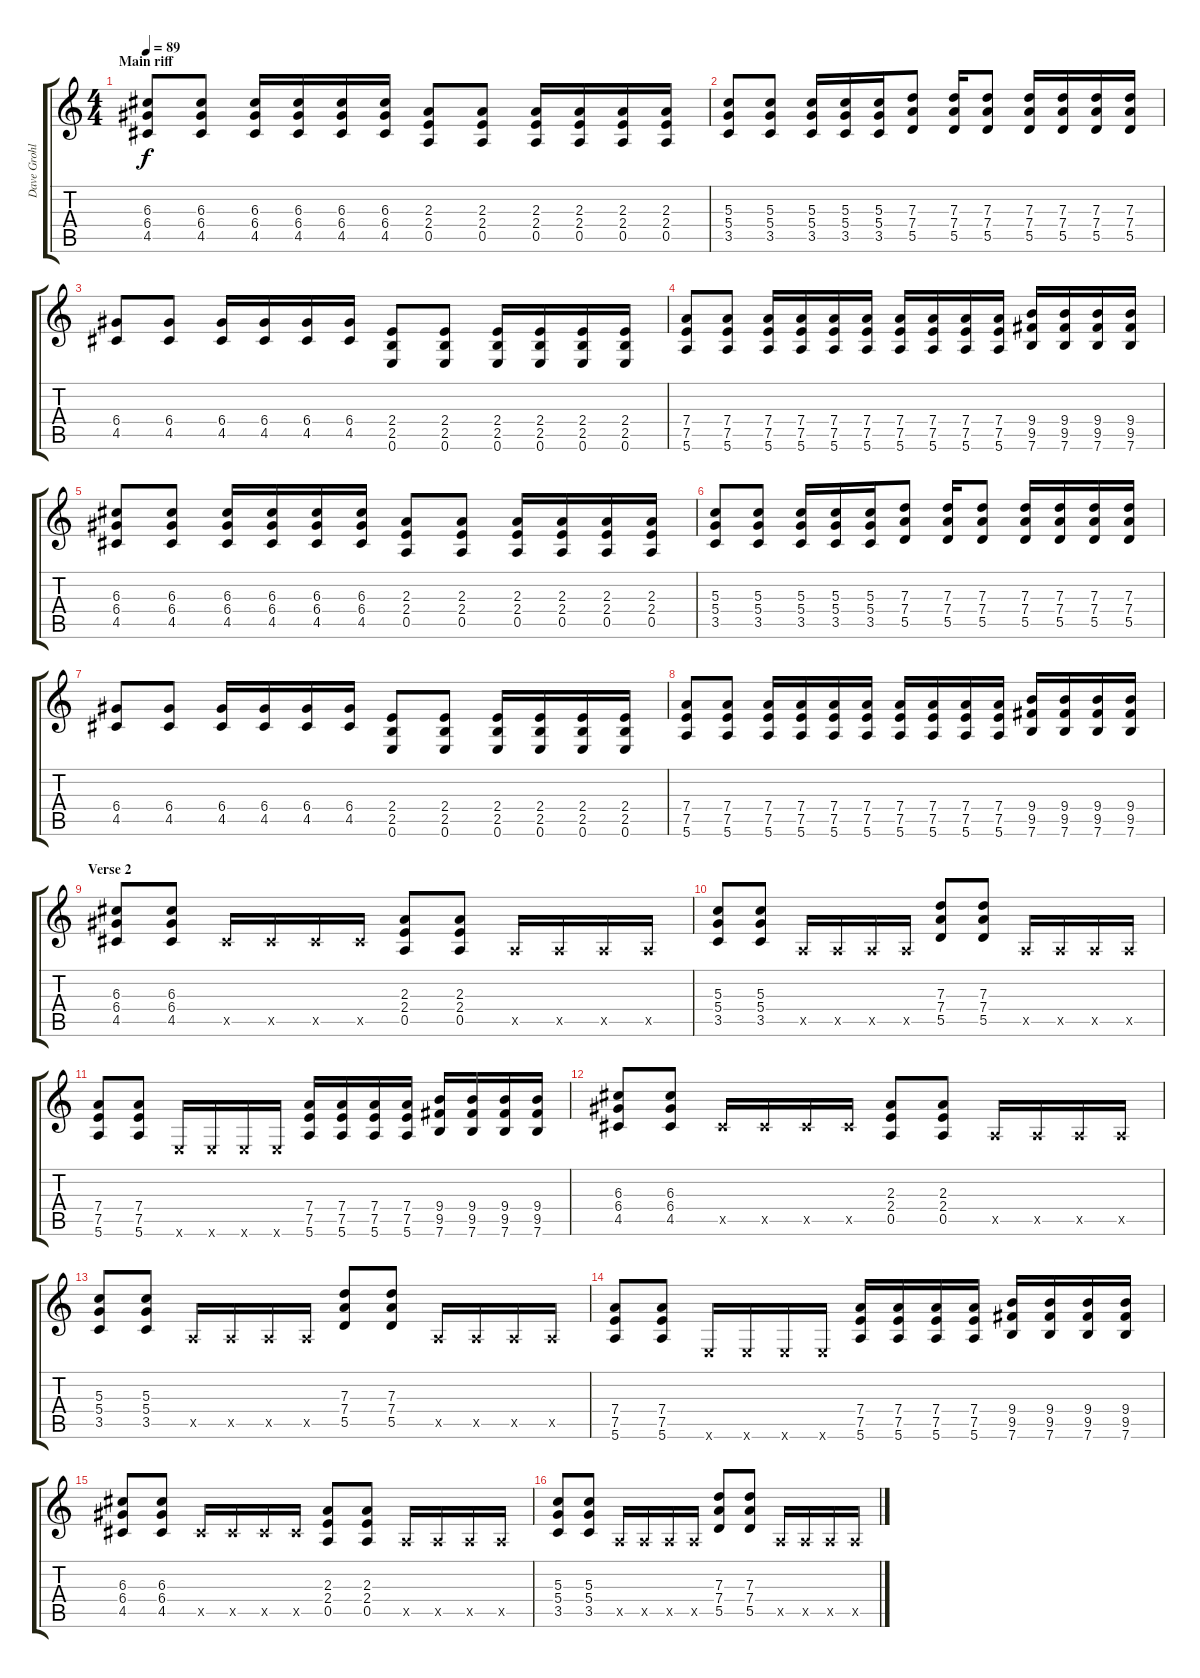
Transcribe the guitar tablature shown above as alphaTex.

\track ("Dave Grohl (Guitar)" "Dave Grohl") {instrument overdrivenguitar}
\staff {score tabs}
\tuning (E4 B3 G3 D3 A2 E2) {hide}
\ts (4 4)
\section ("" "Main riff")
\tempo 89
\clef g2
\ks c
(6.3 6.4 4.5).8{dy f} (6.3 6.4 4.5).8 (6.3 6.4 4.5).16 (6.3 6.4 4.5).16 (6.3 6.4 4.5).16 (6.3 6.4 4.5).16 (2.3 2.4 0.5).8 (2.3 2.4 0.5).8 (2.3 2.4 0.5).16 (2.3 2.4 0.5).16 (2.3 2.4 0.5).16 (2.3 2.4 0.5).16 |
(5.3 5.4 3.5).8 (5.3 5.4 3.5).8 (5.3 5.4 3.5).16 (5.3 5.4 3.5).16 (5.3 5.4 3.5).16 (7.3 7.4 5.5).8 (7.3 7.4 5.5).16 (7.3 7.4 5.5).8 (7.3 7.4 5.5).16 (7.3 7.4 5.5).16 (7.3 7.4 5.5).16 (7.3 7.4 5.5).16 |
(6.4 4.5).8 (6.4 4.5).8 (6.4 4.5).16 (6.4 4.5).16 (6.4 4.5).16 (6.4 4.5).16 (2.4 2.5 0.6).8 (2.4 2.5 0.6).8 (2.4 2.5 0.6).16 (2.4 2.5 0.6).16 (2.4 2.5 0.6).16 (2.4 2.5 0.6).16 |
(7.4 7.5 5.6).8 (7.4 7.5 5.6).8 (7.4 7.5 5.6).16 (7.4 7.5 5.6).16 (7.4 7.5 5.6).16 (7.4 7.5 5.6).16 (7.4 7.5 5.6).16 (7.4 7.5 5.6).16 (7.4 7.5 5.6).16 (7.4 7.5 5.6).16 (9.4 9.5 7.6).16 (9.4 9.5 7.6).16 (9.4 9.5 7.6).16 (9.4 9.5 7.6).16 |
(6.3 6.4 4.5).8 (6.3 6.4 4.5).8 (6.3 6.4 4.5).16 (6.3 6.4 4.5).16 (6.3 6.4 4.5).16 (6.3 6.4 4.5).16 (2.3 2.4 0.5).8 (2.3 2.4 0.5).8 (2.3 2.4 0.5).16 (2.3 2.4 0.5).16 (2.3 2.4 0.5).16 (2.3 2.4 0.5).16 |
(5.3 5.4 3.5).8 (5.3 5.4 3.5).8 (5.3 5.4 3.5).16 (5.3 5.4 3.5).16 (5.3 5.4 3.5).16 (7.3 7.4 5.5).8 (7.3 7.4 5.5).16 (7.3 7.4 5.5).8 (7.3 7.4 5.5).16 (7.3 7.4 5.5).16 (7.3 7.4 5.5).16 (7.3 7.4 5.5).16 |
(6.4 4.5).8 (6.4 4.5).8 (6.4 4.5).16 (6.4 4.5).16 (6.4 4.5).16 (6.4 4.5).16 (2.4 2.5 0.6).8 (2.4 2.5 0.6).8 (2.4 2.5 0.6).16 (2.4 2.5 0.6).16 (2.4 2.5 0.6).16 (2.4 2.5 0.6).16 |
(7.4 7.5 5.6).8 (7.4 7.5 5.6).8 (7.4 7.5 5.6).16 (7.4 7.5 5.6).16 (7.4 7.5 5.6).16 (7.4 7.5 5.6).16 (7.4 7.5 5.6).16 (7.4 7.5 5.6).16 (7.4 7.5 5.6).16 (7.4 7.5 5.6).16 (9.4 9.5 7.6).16 (9.4 9.5 7.6).16 (9.4 9.5 7.6).16 (9.4 9.5 7.6).16 |
\section ("" "Verse 2")
(6.3 6.4 4.5).8 (6.3 6.4 4.5).8 4.5{x}.16 4.5{x}.16 4.5{x}.16 4.5{x}.16 (2.3 2.4 0.5).8 (2.3 2.4 0.5).8 0.5{x}.16 0.5{x}.16 0.5{x}.16 0.5{x}.16 |
(5.3 5.4 3.5).8 (5.3 5.4 3.5).8 0.5{x}.16 0.5{x}.16 0.5{x}.16 0.5{x}.16 (7.3 7.4 5.5).8 (7.3 7.4 5.5).8 0.5{x}.16 0.5{x}.16 0.5{x}.16 0.5{x}.16 |
(7.4 7.5 5.6).8 (7.4 7.5 5.6).8 0.6{x}.16 0.6{x}.16 0.6{x}.16 0.6{x}.16 (7.4 7.5 5.6).16 (7.4 7.5 5.6).16 (7.4 7.5 5.6).16 (7.4 7.5 5.6).16 (9.4 9.5 7.6).16 (9.4 9.5 7.6).16 (9.4 9.5 7.6).16 (9.4 9.5 7.6).16 |
(6.3 6.4 4.5).8 (6.3 6.4 4.5).8 4.5{x}.16 4.5{x}.16 4.5{x}.16 4.5{x}.16 (2.3 2.4 0.5).8 (2.3 2.4 0.5).8 0.5{x}.16 0.5{x}.16 0.5{x}.16 0.5{x}.16 |
(5.3 5.4 3.5).8 (5.3 5.4 3.5).8 0.5{x}.16 0.5{x}.16 0.5{x}.16 0.5{x}.16 (7.3 7.4 5.5).8 (7.3 7.4 5.5).8 0.5{x}.16 0.5{x}.16 0.5{x}.16 0.5{x}.16 |
(7.4 7.5 5.6).8 (7.4 7.5 5.6).8 0.6{x}.16 0.6{x}.16 0.6{x}.16 0.6{x}.16 (7.4 7.5 5.6).16 (7.4 7.5 5.6).16 (7.4 7.5 5.6).16 (7.4 7.5 5.6).16 (9.4 9.5 7.6).16 (9.4 9.5 7.6).16 (9.4 9.5 7.6).16 (9.4 9.5 7.6).16 |
(6.3 6.4 4.5).8 (6.3 6.4 4.5).8 4.5{x}.16 4.5{x}.16 4.5{x}.16 4.5{x}.16 (2.3 2.4 0.5).8 (2.3 2.4 0.5).8 0.5{x}.16 0.5{x}.16 0.5{x}.16 0.5{x}.16 |
(5.3 5.4 3.5).8 (5.3 5.4 3.5).8 0.5{x}.16 0.5{x}.16 0.5{x}.16 0.5{x}.16 (7.3 7.4 5.5).8 (7.3 7.4 5.5).8 0.5{x}.16 0.5{x}.16 0.5{x}.16 0.5{x}.16
